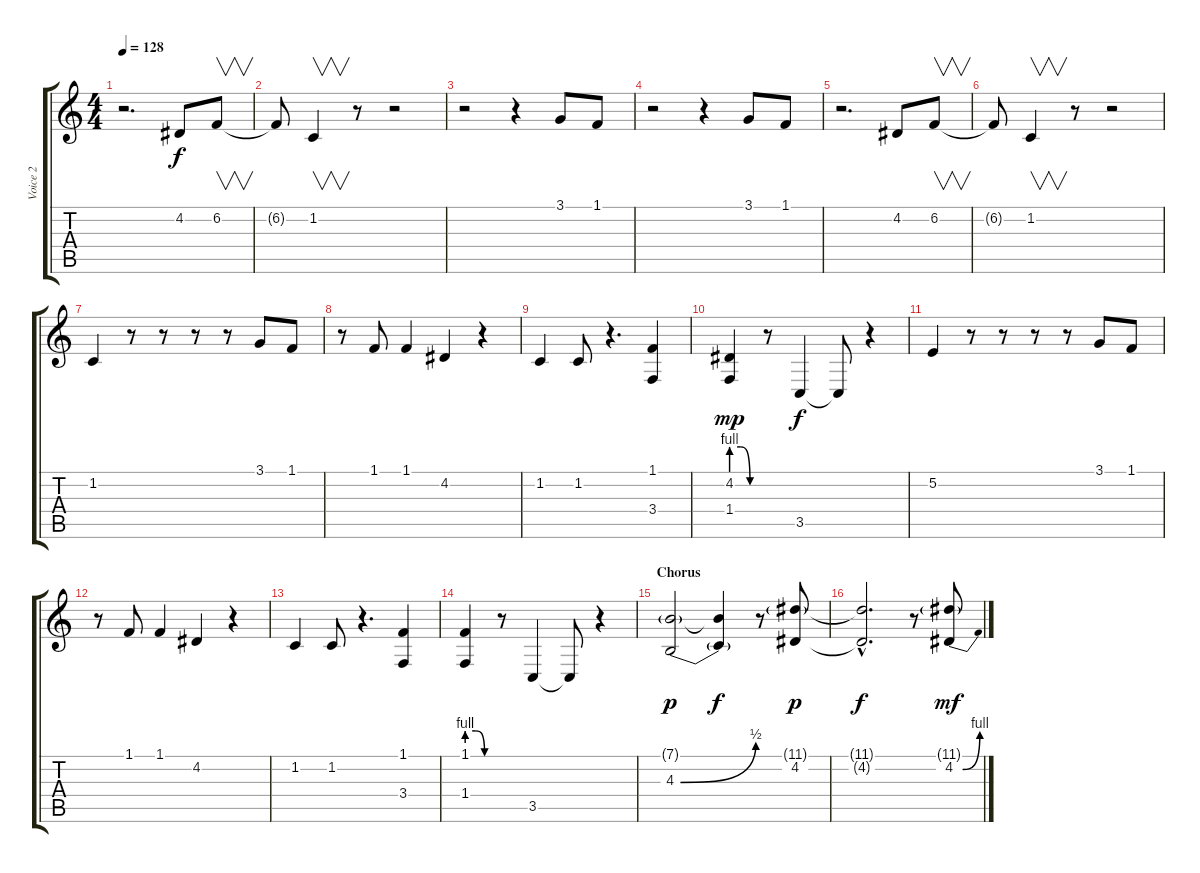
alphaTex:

\track ("Voice 2" "Voice 2") {instrument lead6voice}
\staff {score tabs}
\tuning (E4 B3 G3 D3 A2 E2) {hide}
\ts (4 4)
\tempo 128
\clef g2
\ks c
r.2{d dy f} 4.2.8 6.2.8{v} |
6.2{t}.8 1.2.4{v} r.8 r.2 |
r.2 r.4 3.1.8 1.1.8 |
r.2 r.4 3.1.8 1.1.8 |
r.2{d} 4.2.8 6.2.8{v} |
6.2{t}.8 1.2.4{v} r.8 r.2 |
1.2.4 r.8 r.8 r.8 r.8 3.1.8 1.1.8 |
r.8 1.1.8 1.1.4 4.2.4 r.4 |
1.2.4 1.2.8 r.4{d} (1.1 3.4).4 |
(4.2 1.4{be (custom 0 4 20 4 40 0 60 0)}).4{dy mp} r.8 3.5.4{dy f} 3.5{t}.8 r.4 |
5.2.4 r.8 r.8 r.8 r.8 3.1.8 1.1.8 |
r.8 1.1.8 1.1.4 4.2.4 r.4 |
1.2.4 1.2.8 r.4{d} (1.1 3.4).4 |
(1.1 1.4{be (custom 0 4 20 4 40 0 60 0)}).4 r.8 3.5.4 3.5{t}.8 r.4 |
\section ("" "Chorus")
(7.1{g} 4.3{be (bend 0 0 60 2)}).2{dy p} (7.1{t} 4.3{t}).4{dy f} r.8 (11.1{g} 4.2).8{dy p} |
(11.1{hac t} 4.2{hac t}).2{d dy f} r.8 (11.1{g} 4.2{be (bend 0 0 60 4)}).8{dy mf}
